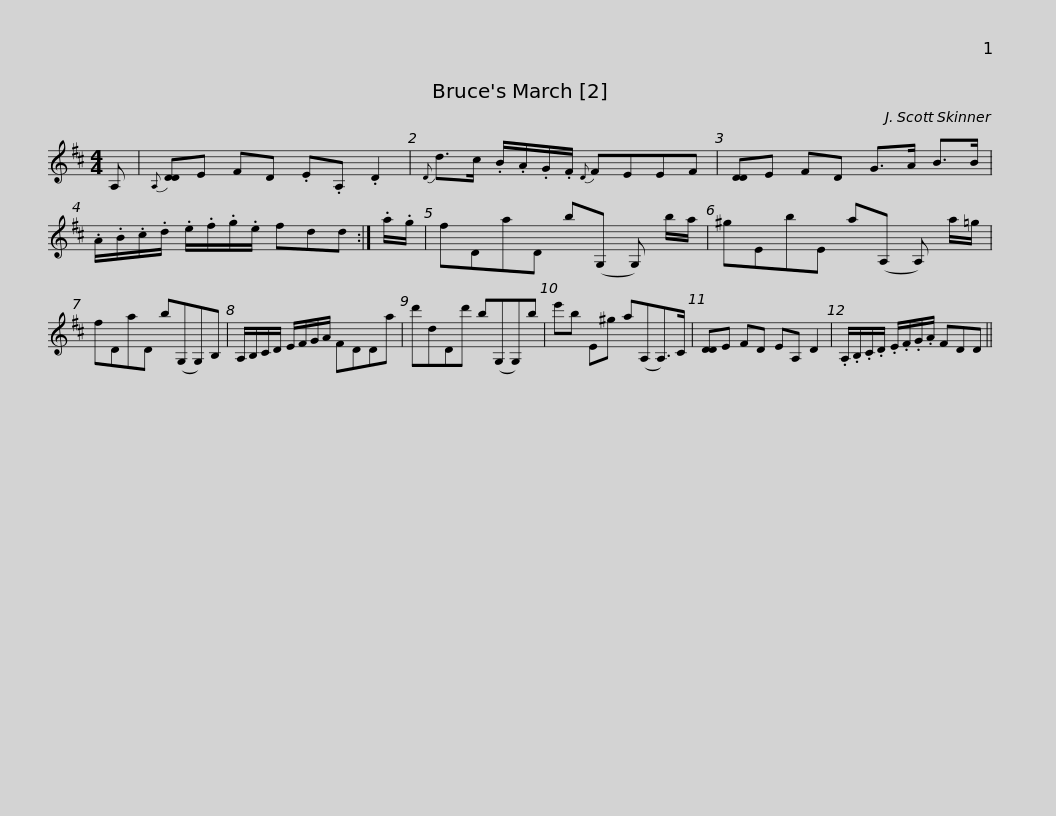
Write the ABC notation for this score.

X:1
L:1/8
M:4/4
I:linebreak $
K:D
V:1 treble
V:1
 A, |{A,} [DD]E FD .E.A, .D2 |{D} d>c .B/.A/.G/.F/{D} FEEF | [DD]E FD G>A B>B | .A/.B/.c/.d/ .e/.f/.g/.e/ fdd :|$ %5
 .a/.g/ | fDaD b(G, G,) b/a/ | ^gEbE a(A, A,) a/=g/ | fDaD b(G,G,)B, | A,/B,/C/D/ E/F/G/A/ FDDa |$ %10
 d'dDd' b(G,G,)b | e'b E^g a(A,A,>)C | [DD]E FD EA, D2 | .A,/.B,/.C/.D/ .E/.F/.G/.A/ FDD || %14
